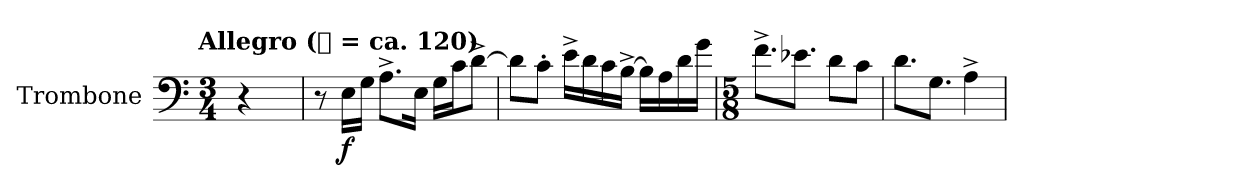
**kern	**dynam
*part1	*part1
*staff1	*staff1
*I"Trombone	*
*I'Tbn.	*
*clefF4	*
*k[]	*
!!LO:TX:omd:t=Allegro (𝅘𝅥 = ca. 120)
*M3/4	*
*MM120	*
=	=
4r	.
=1	=1
8r	.
!	!LO:DY:b
16E\LL	f
16G\JJ	.
8.A^\L	.
16E\Jk	.
16G\LL	.
16c\J	.
[8d^\J	.
=2	=2
8d\L]	.
8c'\J	.
16e^\LL	.
16d\	.
16c\	.
[16B^\JJ	.
16B\LL]	.
16A\	.
16d\	.
16g\JJ	.
=3	=3
*M5/8	*
8.f^\L	.
8.e-X\J	.
8d\L	.
8c\J	.
=4	=4
8.d\L	.
8.G\J	.
4A^\	.
=	=
*-	*-
